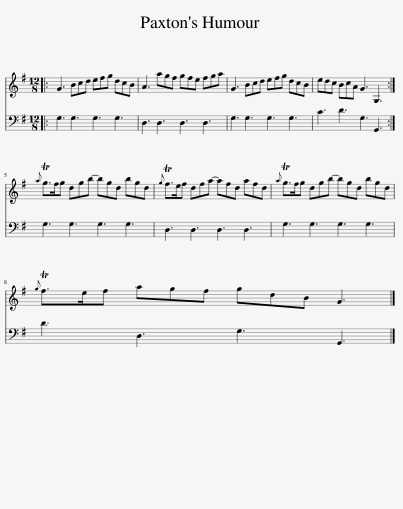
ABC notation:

X:1
%%score 1 2
L:1/8
M:12/8
I:linebreak $
K:G
V:1 treble
V:2 bass
V:1
|: G3 Bcd efg dcB | A3 agf gfe fga | G3 Bcd efg dcB | edc BcA G3 G,3 :|${a} Tg>fg dgb- bgd bgd | %5
{g} Tf>ef dfa- afd afd |{a} Tg>fg dgb- bgd bgd |${g} Tf>ef agf gdB G3 |] %8
V:2
|: G,3 G,3 G,3 G,3 | D,3 D,3 D,3 D,3 | G,3 G,3 G,3 G,3 | C3 D3 G,3 G,,3 :|$ G,3 G,3 G,3 G,3 | %5
 D,3 D,3 D,3 D,3 | G,3 G,3 G,3 G,3 |$ D3 D,3 G,3 G,,3 |] %8
